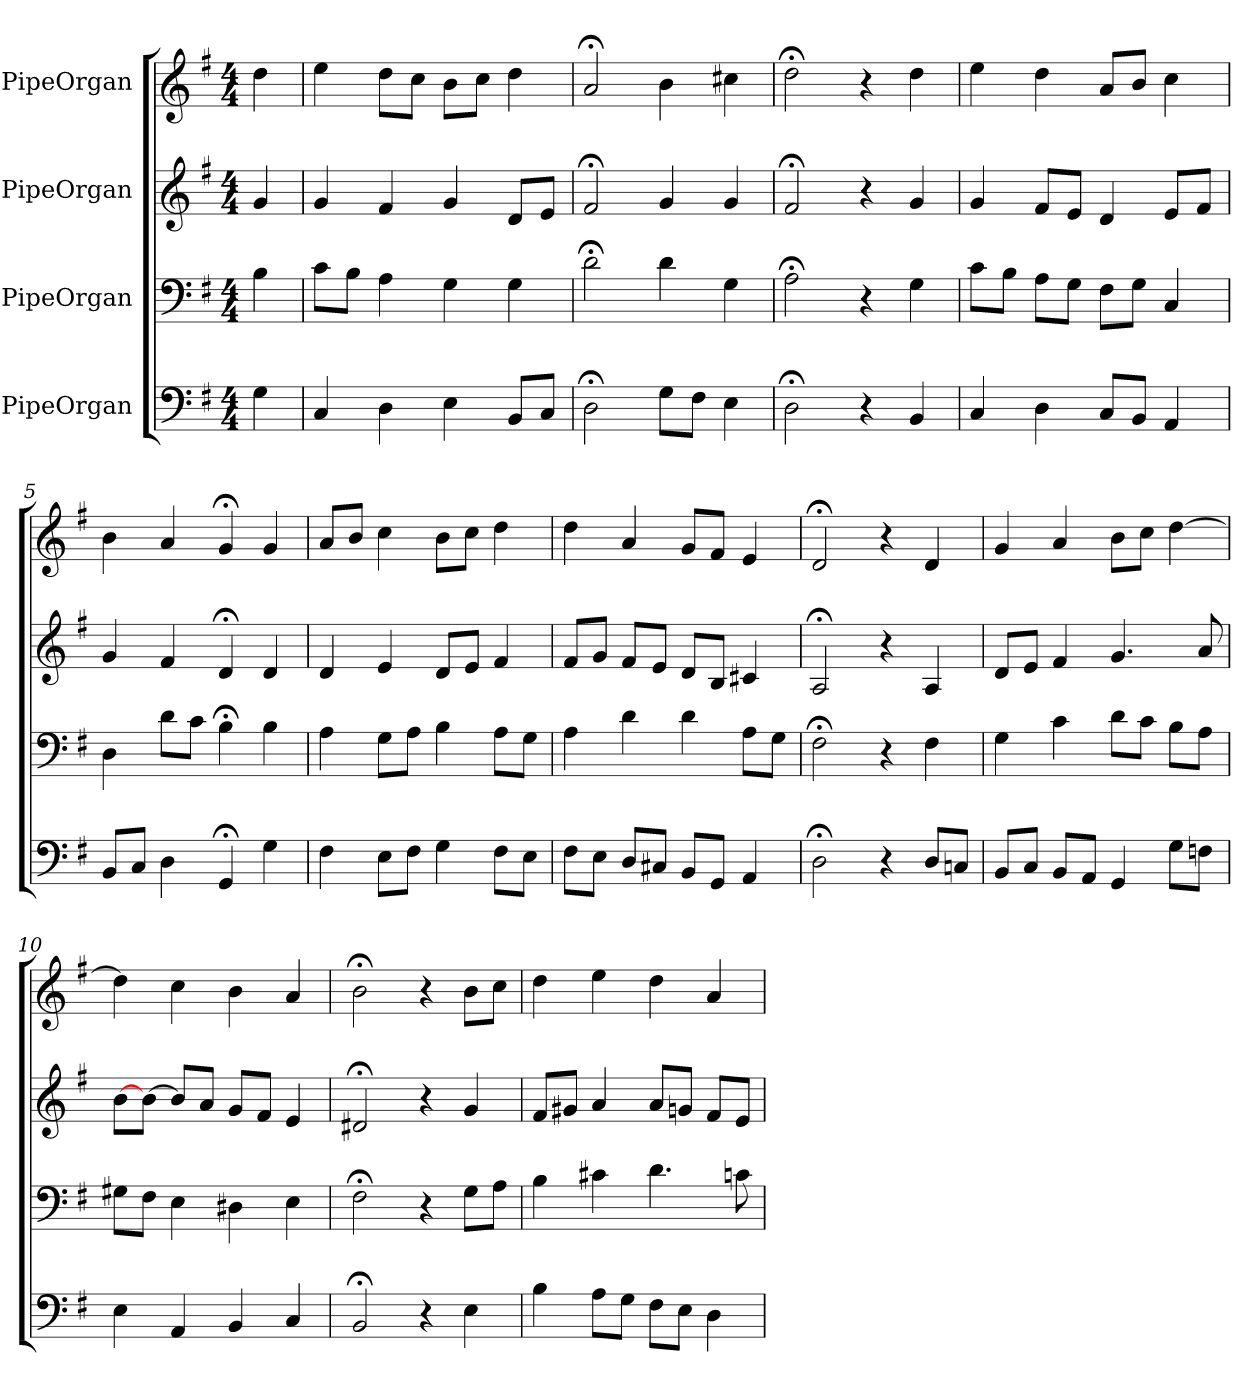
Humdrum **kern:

**kern	**kern	**kern	**kern
*part4	*part3	*part2	*part1
*staff4	*staff3	*staff2	*staff1
*I"PipeOrgan	*I"PipeOrgan	*I"PipeOrgan	*I"PipeOrgan
*clefF4	*clefF4	*clefG2	*clefG2
*k[f#]	*k[f#]	*k[f#]	*k[f#]
*G:	*G:	*G:	*G:
*M4/4	*M4/4	*M4/4	*M4/4
*MM60	*MM60	*MM60	*MM60
=	=	=	=
4G	4B	4g	4dd
=1	=1	=1	=1
4C	8c\L	4g	4ee
.	8B\J	.	.
4D	4A	4f#	8dd\L
.	.	.	8cc\J
4E	4G	4g	8b\L
.	.	.	8cc\J
8BB/L	4G	8d/L	4dd
8C/J	.	8e/J	.
=2	=2	=2	=2
2D;<	2d;<	2f#;<	2a;<
8G\L	4d	4g	4b
8F#\J	.	.	.
4E	4G	4g	4cc#X
=3	=3	=3	=3
2D;<	2A;<	2f#;<	2dd;<
4r	4r	4r	4r
4BB	4G	4g	4dd
=4	=4	=4	=4
4C	8c\L	4g	4ee
.	8B\J	.	.
4D	8A\L	8f#/L	4dd
.	8G\J	8e/J	.
8C/L	8F#\L	4d	8a/L
8BB/J	8G\J	.	8b/J
4AA	4C	8e/L	4cc
.	.	8f#/J	.
=5	=5	=5	=5
8BB/L	4D	4g	4b
8C/J	.	.	.
4D	8d\L	4f#	4a
.	8c\J	.	.
4GG;<	4B;<	4d;<	4g;<
4G	4B	4d	4g
=6	=6	=6	=6
4F#	4A	4d	8a/L
.	.	.	8b/J
8E\L	8G\L	4e	4cc
8F#\J	8A\J	.	.
4G	4B	8d/L	8b\L
.	.	8e/J	8cc\J
8F#\L	8A\L	4f#	4dd
8E\J	8G\J	.	.
=7	=7	=7	=7
8F#\L	4A	8f#/L	4dd
8E\J	.	8g/J	.
8D/L	4d	8f#/L	4a
8C#X/J	.	8e/J	.
8BB/L	4d	8d/L	8g/L
8GG/J	.	8B/J	8f#/J
4AA	8A\L	4c#X	4e
.	8G\J	.	.
=8	=8	=8	=8
2D;<	2F#;<	2A;<	2d;<
4r	4r	4r	4r
8D/L	4F#	4A	4d
8Cn/J	.	.	.
=9	=9	=9	=9
8BB/L	4G	8d/L	4g
8C/J	.	8e/J	.
8BB/L	4c	4f#	4a
8AA/J	.	.	.
4GG	8d\L	4.g	8b\L
.	8c\J	.	8cc\J
8G\L	8B\L	.	[4dd
8Fn\J	8A\J	8a	.
=10	=10	=10	=10
4E	8G#X\L	[8b\L	4dd]
.	8F#\J	[8b\J	.
4AA	4E	8b/L]	4cc
.	.	8a/J	.
4BB	4D#X	8g/L	4b
.	.	8f#/J	.
4C	4E	4e	4a
=11	=11	=11	=11
2BB;<	2F#;<	2d#X;<	2b;<
4r	4r	4r	4r
4E	8G\L	4g	8b\L
.	8A\J	.	8cc\J
=12	=12	=12	=12
4B	4B	8f#/L	4dd
.	.	8g#X/J	.
8A\L	4c#X	4a	4ee
8G\J	.	.	.
8F#\L	4.d	8a/L	4dd
8E\J	.	8gn/J	.
4D	.	8f#/L	4a
.	8cn	8e/J	.
=	=	=	=
*-	*-	*-	*-
